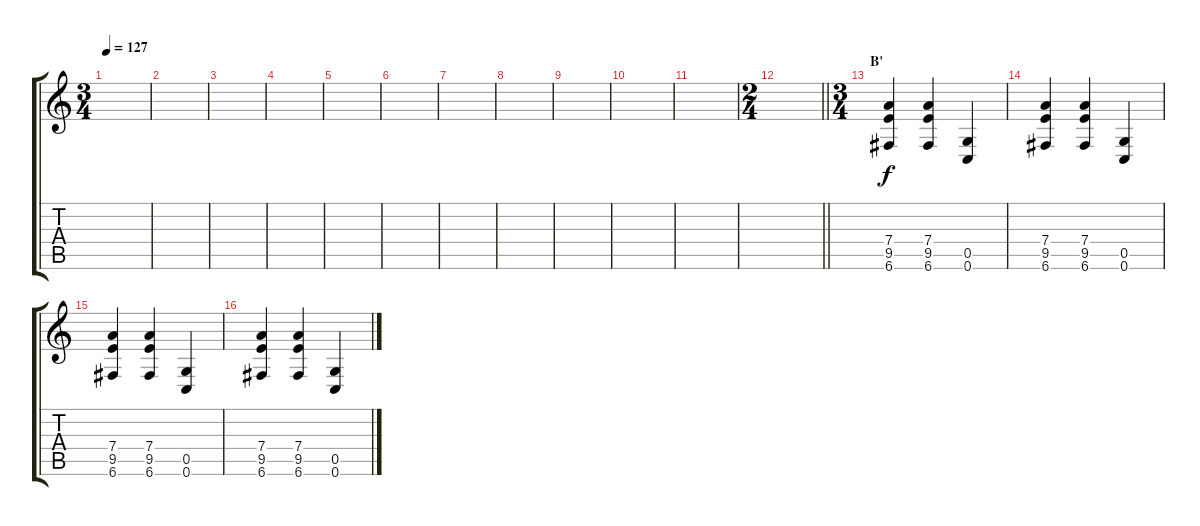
\track "" {instrument distortionguitar}
\staff {score tabs}
\tuning (G4 E4 A3 D3 G2 C2) {hide}
\ts (3 4)
\tempo 127
\clef g2
\ks c
|
|
|
|
|
|
|
|
|
|
|
\ts (2 4)
\barLineRight lightlight
|
\ts (3 4)
\section ("" "B'")
(7.4 9.5 6.6).4{instrument distortionguitar} (7.4 9.5 6.6).4 (0.5 0.6).4 |
(7.4 9.5 6.6).4 (7.4 9.5 6.6).4 (0.5 0.6).4 |
(7.4 9.5 6.6).4 (7.4 9.5 6.6).4 (0.5 0.6).4 |
(7.4 9.5 6.6).4 (7.4 9.5 6.6).4 (0.5 0.6).4
